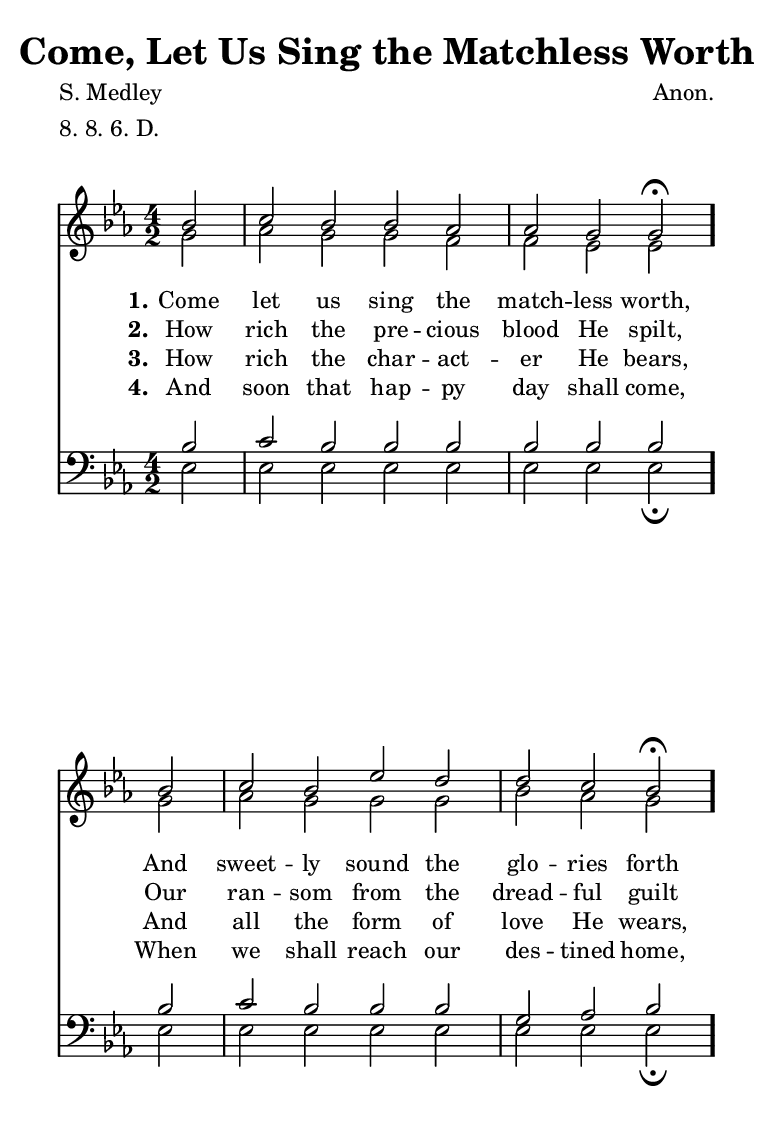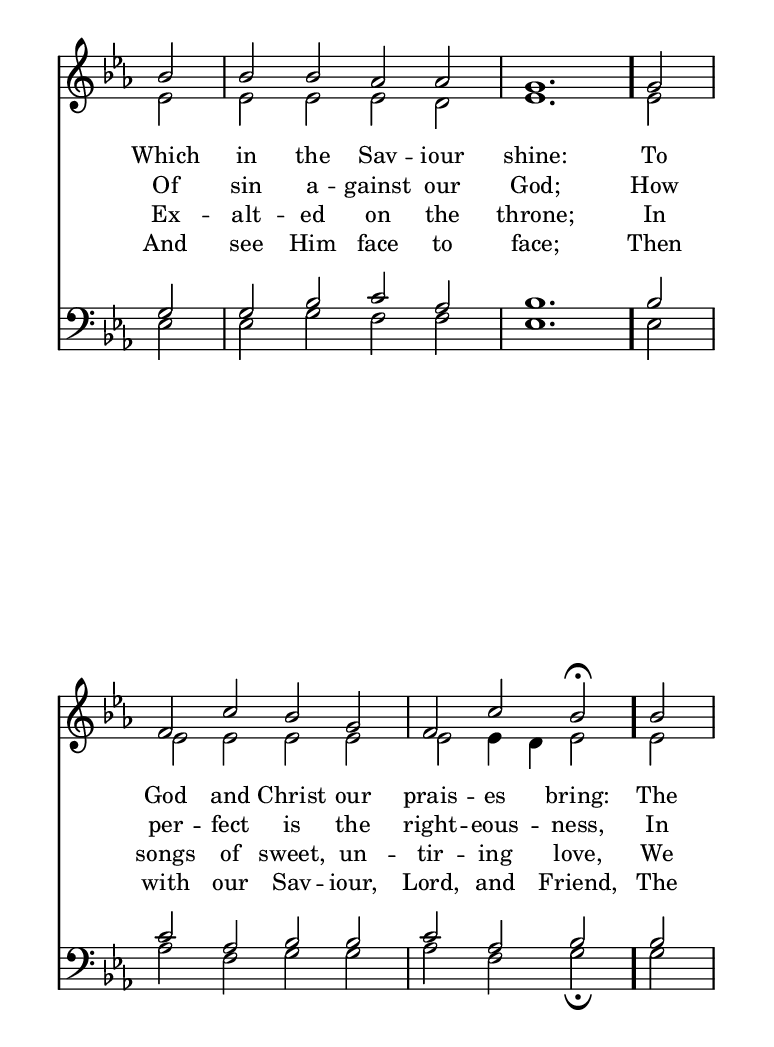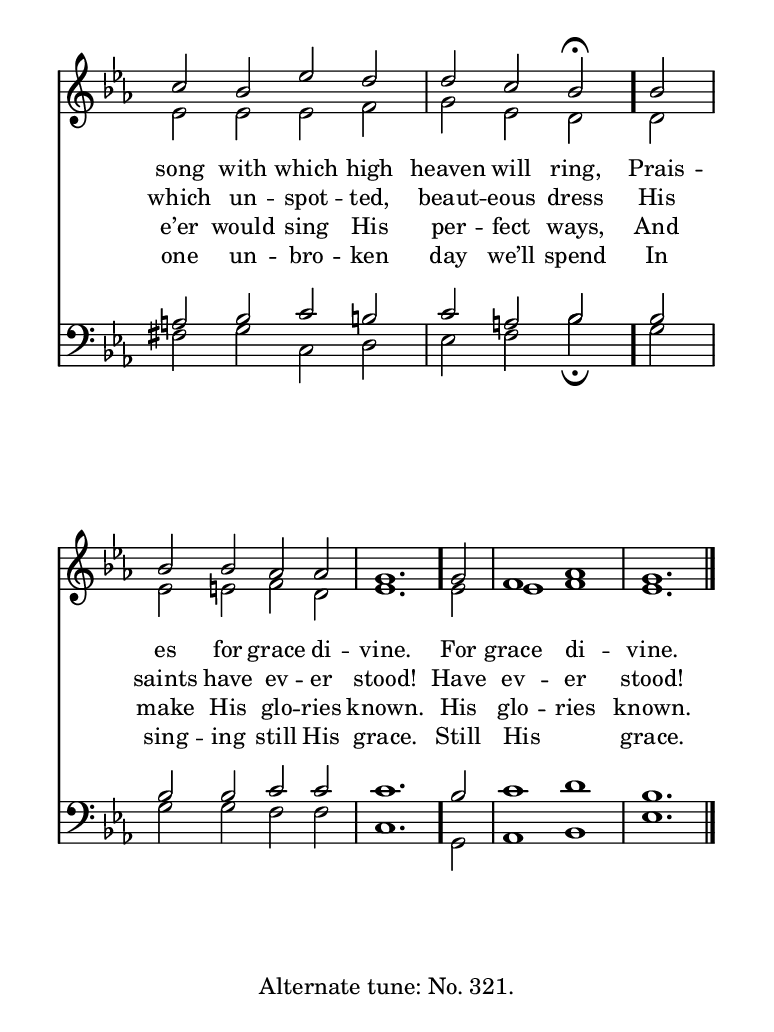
\include "common/global.ily"
\paper {
  \include "common/paper.ily"
  %ragged-bottom = ##t
  %ragged-last-bottom = ##t
  %systems-per-page = ##f
  %page-count = ##f
}

\header{
  hymnnumber = "158"
  title = "Come, Let Us Sing the Matchless Worth"
  tunename = "Sussex"
  meter = "8. 8. 6. D."
  poet = "S. Medley"
  composer = "Anon."
  %copyright = ""
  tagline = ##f
}

ta = { \tempo 2=90 }
tb = { \tempo 2=45 }

global = {
  \include "common/overrides.ily"
  \override Staff.TimeSignature.style = #'numbered
  \time 4/2
  \override Score.MetronomeMark.transparent = ##t % hide all fermata changes too
  \ta
  \key ees \major
  \partial 2
  \autoBeamOff
}

notesSoprano = {
\global
\relative c'' {

  bes2 | c bes bes aes | aes g \tb g \fermata \ta
  bes2 | c bes ees d | d c \tb bes \fermata \ta
  bes2 | bes bes aes aes | g1.
  g2 | f c' bes g | f c' \tb bes \fermata \ta
  bes2 | c bes ees d | d c \tb bes \fermata \ta
  bes2 | bes bes aes aes | g1.
  g2 | f1 aes | g1.

  \bar "|."

}
}

notesAlto = {
\global
\relative e' {

  g2 | aes g g f | f ees ees
  g2 | aes g g g | bes aes g
  ees2 | ees ees ees d | ees1.
  ees2 | ees ees ees ees | ees ees4 d ees2
  ees2 | ees ees ees f | g ees d
  d2 | ees e f d | ees1.
  ees2 | ees1 f | ees1.

}
}

notesTenor = {
\global
\relative a {

  bes2 | c bes bes bes | bes bes bes
  bes2 | c bes bes bes | g aes bes
  g2 | g bes c aes | bes1.
  bes2 | c aes bes bes | c aes bes
  bes2 | a bes c b | c a bes
  bes2 | bes bes c c | c1.
  bes2 | c1 d | bes1.

}
}

notesBass = {
\global
\relative f {

  ees2 | ees ees ees ees | ees ees ees \fermata
  ees2 | ees ees ees ees | ees ees ees \fermata
  ees2 | ees g f f | ees1.
  ees2 | aes f g g | aes f g \fermata
  g2 | fis g c, d | ees f bes \fermata
  g2 | g g f f | c1.
  g2 | aes1 bes | ees1.

}
}

wordsA = \lyricmode {
\set stanza = "1."

Come let us sing the match -- less worth, \bar "."
And sweet -- ly sound the glo -- ries forth \bar "."
Which in the Sav -- iour shine: \bar "."
To God and Christ our prais -- es bring: \bar "."
The song with which high heaven will ring, \bar "."
Prais -- es for grace di -- vine. \bar "."
%{HIDE>%} For grace di -- vine. %{<HIDE%}

}

wordsB = \lyricmode {
\set stanza = "2."

How rich the pre -- cious blood He spilt,
Our ran -- som from the dread -- ful guilt
Of sin a -- gainst our God;
How per -- fect is the right -- eous -- ness,
In which un -- spot -- ted, beaut -- eous dress
His saints have ev -- er stood!
%{HIDE>%} Have ev -- er stood! %{<HIDE%}

}

wordsC = \lyricmode {
\set stanza = "3."

How rich the char -- act -- er He bears,
And all the form of love He wears,
Ex -- alt -- ed on the throne;
In songs of sweet, un -- tir -- ing love,
We e’er would sing His per -- fect ways,
And make His glo -- ries known.
%{HIDE>%} His glo -- ries known. %{<HIDE%}

}

wordsD = \lyricmode {
\set stanza = "4."

And soon that hap -- py day shall come,
When we shall reach our des -- tined home,
And see Him face to face;
Then with our Sav -- iour, Lord, and Friend,
The one un -- bro -- ken day we’ll spend
In sing -- ing still His grace.
%{HIDE>%} Still His _ grace. %{<HIDE%}

}

\score {
  \context ChoirStaff <<
    \context Staff = upper <<
      \set ChoirStaff.systemStartDelimiter = #'SystemStartBar
      \context Voice  = sopranos { \voiceOne << \notesSoprano >> }
      \context Voice  = altos { \voiceTwo << \notesAlto >> }
      \context Lyrics = one   \lyricsto sopranos \wordsA
      \context Lyrics = two   \lyricsto sopranos \wordsB
      \context Lyrics = three \lyricsto sopranos \wordsC
      \context Lyrics = four  \lyricsto sopranos \wordsD
    >>
    \context Staff = men <<
      \clef bass
      \context Voice  = tenors { \voiceOne << \notesTenor >> }
      \context Voice  = basses { \voiceTwo << \notesBass >> }
    >>
  >>
  \layout {
    \include "common/layout.ily"
  }
  \midi{
    \include "common/midi.ily"
  }
}

\noPageBreak

\markup { \fill-line { \raise #5 \line { Alternate tune: No. 321. } } }

\version "2.19.49"  % necessary for upgrading to future LilyPond versions.

% vi:set et ts=2 sw=2 ai nocindent syntax=lilypond:
